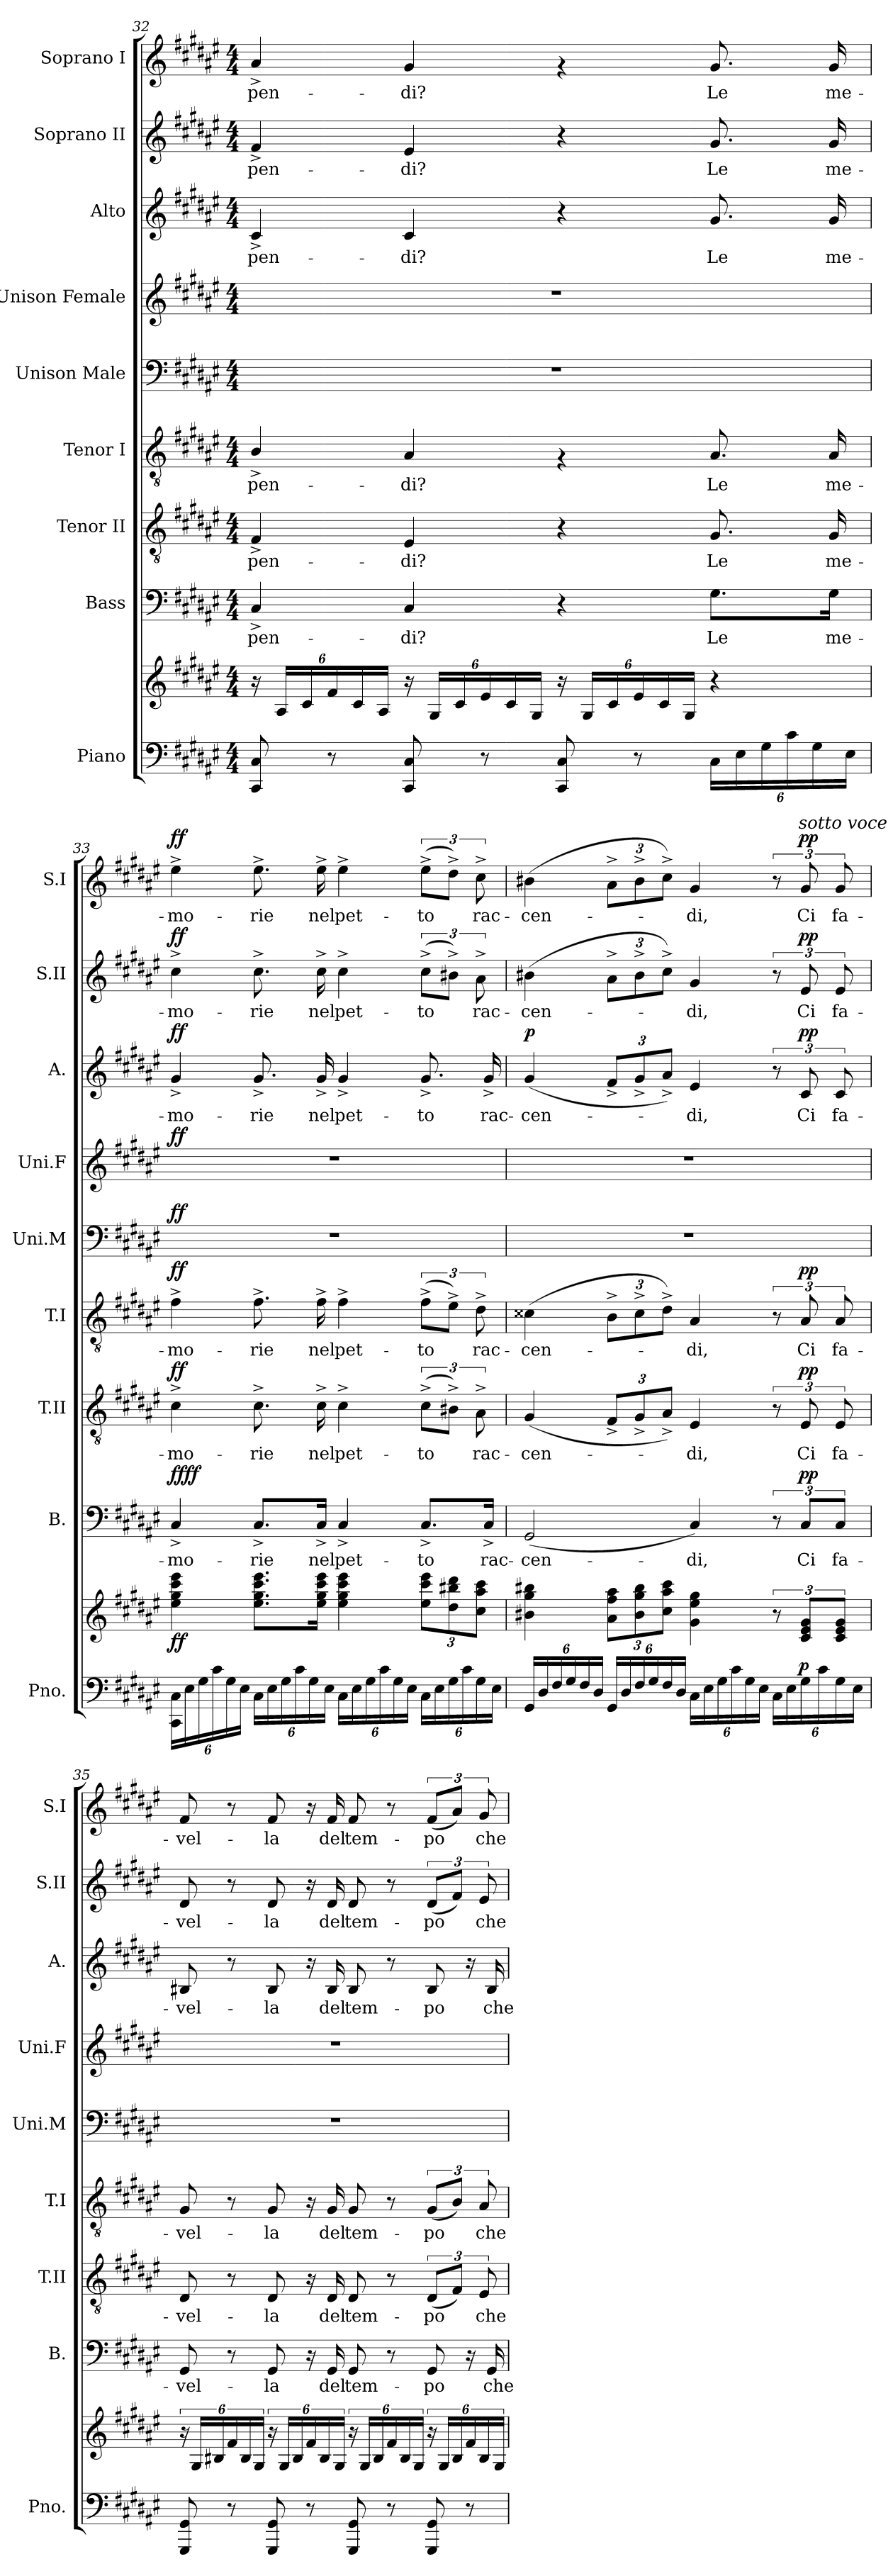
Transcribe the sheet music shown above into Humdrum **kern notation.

**kern	**kern	**dynam	**kern	**text	**dynam	**kern	**text	**dynam	**kern	**text	**dynam	**kern	**dynam	**kern	**dynam	**kern	**text	**dynam	**kern	**text	**dynam	**kern	**text	**dynam
*part9	*part9	*part9	*part8	*part8	*part8	*part7	*part7	*part7	*part6	*part6	*part6	*part5	*part5	*part4	*part4	*part3	*part3	*part3	*part2	*part2	*part2	*part1	*part1	*part1
*staff10	*staff9	*staff9/10	*staff8	*staff8	*staff8	*staff7	*staff7	*staff7	*staff6	*staff6	*staff6	*staff5	*staff5	*staff4	*staff4	*staff3	*staff3	*staff3	*staff2	*staff2	*staff2	*staff1	*staff1	*staff1
*I"Piano	*	*	*I"Bass	*	*	*I"Tenor II	*	*	*I"Tenor I	*	*	*I"Unison Male	*	*I"Unison Female	*	*I"Alto	*	*	*I"Soprano II	*	*	*I"Soprano I	*	*
*I'Pno.	*	*	*I'B.	*	*	*I'T.II	*	*	*I'T.I	*	*	*I'Uni.M	*	*I'Uni.F	*	*I'A.	*	*	*I'S.II	*	*	*I'S.I	*	*
!!LO:PB:g=z
*clefF4	*clefG2	*	*clefF4	*	*	*clefGv2	*	*	*clefGv2	*	*	*clefF4	*	*clefG2	*	*clefG2	*	*	*clefG2	*	*	*clefG2	*	*
*	*	*	*	*	*	*	*	*	*ITrd1c2	*	*	*ITrd1c2	*	*	*	*	*	*	*	*	*	*	*	*
*k[f#c#g#d#a#e#]	*k[f#c#g#d#a#e#]	*	*k[f#c#g#d#a#e#]	*	*	*k[f#c#g#d#a#e#]	*	*	*k[f#c#g#d#a#e#]	*	*	*k[f#c#g#d#a#e#]	*	*k[f#c#g#d#a#e#]	*	*k[f#c#g#d#a#e#]	*	*	*k[f#c#g#d#a#e#]	*	*	*k[f#c#g#d#a#e#]	*	*
*M4/4	*M4/4	*	*M4/4	*	*	*M4/4	*	*	*M4/4	*	*	*M4/4	*	*M4/4	*	*M4/4	*	*	*M4/4	*	*	*M4/4	*	*
*	*Xbrackettup	*	*	*	*	*	*	*	*	*	*	*	*	*	*	*	*	*	*	*	*	*	*	*
=32	=32	=32	=32	=32	=32	=32	=32	=32	=32	=32	=32	=32	=32	=32	=32	=32	=32	=32	=32	=32	=32	=32	=32	=32
8CC#/ 8C#/	24r	.	4C#^/	pen-	.	4F#^/	pen-	.	4A#^/	pen-	.	1r	.	1r	.	4c#^/	pen-	.	4f#^/	pen-	.	4a#^/	pen-	.
.	24A#/LL	.	.	.	.	.	.	.	.	.	.	.	.	.	.	.	.	.	.	.	.	.	.	.
.	24c#/	.	.	.	.	.	.	.	.	.	.	.	.	.	.	.	.	.	.	.	.	.	.	.
8r	24f#/	.	.	.	.	.	.	.	.	.	.	.	.	.	.	.	.	.	.	.	.	.	.	.
.	24c#/	.	.	.	.	.	.	.	.	.	.	.	.	.	.	.	.	.	.	.	.	.	.	.
.	24A#/JJ	.	.	.	.	.	.	.	.	.	.	.	.	.	.	.	.	.	.	.	.	.	.	.
8CC#/ 8C#/	24r	.	4C#/	-di?	.	4E#/	-di?	.	4G#/	-di?	.	.	.	.	.	4c#/	-di?	.	4e#/	-di?	.	4g#/	-di?	.
.	24G#/LL	.	.	.	.	.	.	.	.	.	.	.	.	.	.	.	.	.	.	.	.	.	.	.
.	24c#/	.	.	.	.	.	.	.	.	.	.	.	.	.	.	.	.	.	.	.	.	.	.	.
8r	24e#/	.	.	.	.	.	.	.	.	.	.	.	.	.	.	.	.	.	.	.	.	.	.	.
.	24c#/	.	.	.	.	.	.	.	.	.	.	.	.	.	.	.	.	.	.	.	.	.	.	.
.	24G#/JJ	.	.	.	.	.	.	.	.	.	.	.	.	.	.	.	.	.	.	.	.	.	.	.
8CC#/ 8C#/	24r	.	4r	.	.	4r	.	.	4rG	.	.	.	.	.	.	4r	.	.	4r	.	.	4rg	.	.
.	24G#/LL	.	.	.	.	.	.	.	.	.	.	.	.	.	.	.	.	.	.	.	.	.	.	.
.	24c#/	.	.	.	.	.	.	.	.	.	.	.	.	.	.	.	.	.	.	.	.	.	.	.
8r	24e#/	.	.	.	.	.	.	.	.	.	.	.	.	.	.	.	.	.	.	.	.	.	.	.
.	24c#/	.	.	.	.	.	.	.	.	.	.	.	.	.	.	.	.	.	.	.	.	.	.	.
.	24G#/JJ	.	.	.	.	.	.	.	.	.	.	.	.	.	.	.	.	.	.	.	.	.	.	.
*Xbrackettup	*	*	*	*	*	*	*	*	*	*	*	*	*	*	*	*	*	*	*	*	*	*	*	*
24C#\LL	4r	.	8.G#\L	Le	.	8.G#/	Le	.	8.G#/	Le	.	.	.	.	.	8.g#/	Le	.	8.g#/	Le	.	8.g#/	Le	.
24E#\	.	.	.	.	.	.	.	.	.	.	.	.	.	.	.	.	.	.	.	.	.	.	.	.
24G#\	.	.	.	.	.	.	.	.	.	.	.	.	.	.	.	.	.	.	.	.	.	.	.	.
24c#\	.	.	.	.	.	.	.	.	.	.	.	.	.	.	.	.	.	.	.	.	.	.	.	.
24G#\	.	.	.	.	.	.	.	.	.	.	.	.	.	.	.	.	.	.	.	.	.	.	.	.
.	.	.	16G#\Jk	me-	.	16G#/	me-	.	16G#/	me-	.	.	.	.	.	16g#/	me-	.	16g#/	me-	.	16g#/	me-	.
24E#\JJ	.	.	.	.	.	.	.	.	.	.	.	.	.	.	.	.	.	.	.	.	.	.	.	.
=33	=33	=33	=33	=33	=33	=33	=33	=33	=33	=33	=33	=33	=33	=33	=33	=33	=33	=33	=33	=33	=33	=33	=33	=33
!	!	!LO:DY:b	!	!	!LO:DY:a	!	!	!	!	!	!	!	!	!	!	!	!	!	!	!	!	!	!	!
!	!	!	!	!	!LO:DY:n=1:a	!	!	!LO:DY:a	!	!	!LO:DY:a	!	!LO:DY:a	!	!LO:DY:a	!	!	!LO:DY:a	!	!	!LO:DY:a	!	!	!LO:DY:a
24CC#\ 24C#\LL	4ee#\ 4gg#\ 4ccc#\ 4eee#\	ff	4C#^/	-mo-	ff ff	4c#^\	-mo-	ff	4e#^\	-mo-	ff	1r	ff	1r	ff	4g#^/	-mo-	ff	4cc#^\	-mo-	ff	4ee#^\	-mo-	ff
24E#\	.	.	.	.	.	.	.	.	.	.	.	.	.	.	.	.	.	.	.	.	.	.	.	.
24G#\	.	.	.	.	.	.	.	.	.	.	.	.	.	.	.	.	.	.	.	.	.	.	.	.
24c#\	.	.	.	.	.	.	.	.	.	.	.	.	.	.	.	.	.	.	.	.	.	.	.	.
24G#\	.	.	.	.	.	.	.	.	.	.	.	.	.	.	.	.	.	.	.	.	.	.	.	.
24E#\JJ	.	.	.	.	.	.	.	.	.	.	.	.	.	.	.	.	.	.	.	.	.	.	.	.
24C#\LL	8.ee#\ 8.gg#\ 8.ccc#\ 8.eee#\L	.	8.C#^/L	-rie	.	8.c#^\	-rie	.	8.e#^\	-rie	.	.	.	.	.	8.g#^/	-rie	.	8.cc#^\	-rie	.	8.ee#^\	-rie	.
24E#\	.	.	.	.	.	.	.	.	.	.	.	.	.	.	.	.	.	.	.	.	.	.	.	.
24G#\	.	.	.	.	.	.	.	.	.	.	.	.	.	.	.	.	.	.	.	.	.	.	.	.
24c#\	.	.	.	.	.	.	.	.	.	.	.	.	.	.	.	.	.	.	.	.	.	.	.	.
24G#\	.	.	.	.	.	.	.	.	.	.	.	.	.	.	.	.	.	.	.	.	.	.	.	.
.	16ee#\ 16gg#\ 16ccc#\ 16eee#\Jk	.	16C#^/Jk	nel	.	16c#^\	nel	.	16e#^\	nel	.	.	.	.	.	16g#^/	nel	.	16cc#^\	nel	.	16ee#^\	nel	.
24E#\JJ	.	.	.	.	.	.	.	.	.	.	.	.	.	.	.	.	.	.	.	.	.	.	.	.
24C#\LL	4ee#\ 4gg#\ 4ccc#\ 4eee#\	.	4C#^/	pet-	.	4c#^\	pet-	.	4e#^\	pet-	.	.	.	.	.	4g#^/	pet-	.	4cc#^\	pet-	.	4ee#^\	pet-	.
24E#\	.	.	.	.	.	.	.	.	.	.	.	.	.	.	.	.	.	.	.	.	.	.	.	.
24G#\	.	.	.	.	.	.	.	.	.	.	.	.	.	.	.	.	.	.	.	.	.	.	.	.
24c#\	.	.	.	.	.	.	.	.	.	.	.	.	.	.	.	.	.	.	.	.	.	.	.	.
24G#\	.	.	.	.	.	.	.	.	.	.	.	.	.	.	.	.	.	.	.	.	.	.	.	.
24E#\JJ	.	.	.	.	.	.	.	.	.	.	.	.	.	.	.	.	.	.	.	.	.	.	.	.
24C#\LL	12ee#\ 12ccc#\ 12eee#\L	.	8.C#^/L	-to	.	(12c#^\L	-to	.	(12e#^\L	-to	.	.	.	.	.	8.g#^/	-to	.	(12cc#^\L	-to	.	(12ee#^\L	-to	.
24E#\	.	.	.	.	.	.	.	.	.	.	.	.	.	.	.	.	.	.	.	.	.	.	.	.
24G#\	12dd#\ 12bb#X\ 12ddd#\	.	.	.	.	12B#X^\J)	.	.	12d#^\J)	.	.	.	.	.	.	.	.	.	12b#X^\J)	.	.	12dd#^\J)	.	.
24c#\	.	.	.	.	.	.	.	.	.	.	.	.	.	.	.	.	.	.	.	.	.	.	.	.
24G#\	12cc#\ 12aa#\ 12ccc#\J	.	.	.	.	12A#^\	rac-	.	12c#^\	rac-	.	.	.	.	.	.	.	.	12a#^\	rac-	.	12cc#^\	rac-	.
.	.	.	16C#^/Jk	rac-	.	.	.	.	.	.	.	.	.	.	.	16g#^/	rac-	.	.	.	.	.	.	.
24E#\JJ	.	.	.	.	.	.	.	.	.	.	.	.	.	.	.	.	.	.	.	.	.	.	.	.
=34	=34	=34	=34	=34	=34	=34	=34	=34	=34	=34	=34	=34	=34	=34	=34	=34	=34	=34	=34	=34	=34	=34	=34	=34
!	!	!	!	!	!	!	!	!	!	!	!	!	!	!	!	!	!	!LO:DY:a	!	!	!	!	!	!
24GG#/LL	4b#X\ 4gg#\ 4bb#X\	.	(2GG#/	-cen-	.	(4G#/	-cen-	.	(4B#X\	-cen-	.	1r	.	1r	.	(4g#/	-cen-	p	(4b#X\	-cen-	.	(4b#X\	-cen-	.
24D#/	.	.	.	.	.	.	.	.	.	.	.	.	.	.	.	.	.	.	.	.	.	.	.	.
24F#/	.	.	.	.	.	.	.	.	.	.	.	.	.	.	.	.	.	.	.	.	.	.	.	.
24G#/	.	.	.	.	.	.	.	.	.	.	.	.	.	.	.	.	.	.	.	.	.	.	.	.
24F#/	.	.	.	.	.	.	.	.	.	.	.	.	.	.	.	.	.	.	.	.	.	.	.	.
24D#/JJ	.	.	.	.	.	.	.	.	.	.	.	.	.	.	.	.	.	.	.	.	.	.	.	.
*	*	*	*	*	*	*Xbrackettup	*	*	*Xbrackettup	*	*	*	*	*	*	*Xbrackettup	*	*	*Xbrackettup	*	*	*Xbrackettup	*	*
24GG#/LL	12a#\ 12ff#\ 12aa#\L	.	.	.	.	12F#^/L	.	.	12A#^\L	.	.	.	.	.	.	12f#^/L	.	.	12a#^\L	.	.	12a#^\L	.	.
24D#/	.	.	.	.	.	.	.	.	.	.	.	.	.	.	.	.	.	.	.	.	.	.	.	.
24F#/	12b#\ 12gg#\ 12bb#\	.	.	.	.	12G#^/	.	.	12B#^\	.	.	.	.	.	.	12g#^/	.	.	12b#^\	.	.	12b#^\	.	.
24G#/	.	.	.	.	.	.	.	.	.	.	.	.	.	.	.	.	.	.	.	.	.	.	.	.
24F#/	12cc#\ 12aa#\ 12ccc#\J	.	.	.	.	12A#^/J)	.	.	12c#^\J)	.	.	.	.	.	.	12a#^/J)	.	.	12cc#^\J)	.	.	12cc#^\J)	.	.
24D#/JJ	.	.	.	.	.	.	.	.	.	.	.	.	.	.	.	.	.	.	.	.	.	.	.	.
24C#\LL	4g#\ 4ee#\ 4gg#\	.	4C#/)	-di,	.	4E#/	-di,	.	4G#/	-di,	.	.	.	.	.	4e#/	-di,	.	4g#/	-di,	.	4g#/	-di,	.
24E#\	.	.	.	.	.	.	.	.	.	.	.	.	.	.	.	.	.	.	.	.	.	.	.	.
24G#\	.	.	.	.	.	.	.	.	.	.	.	.	.	.	.	.	.	.	.	.	.	.	.	.
24c#\	.	.	.	.	.	.	.	.	.	.	.	.	.	.	.	.	.	.	.	.	.	.	.	.
24G#\	.	.	.	.	.	.	.	.	.	.	.	.	.	.	.	.	.	.	.	.	.	.	.	.
24E#\JJ	.	.	.	.	.	.	.	.	.	.	.	.	.	.	.	.	.	.	.	.	.	.	.	.
*	*brackettup	*	*	*	*	*brackettup	*	*	*brackettup	*	*	*	*	*	*	*brackettup	*	*	*brackettup	*	*	*brackettup	*	*
24C#\LL	12r	.	12r	.	.	12r	.	.	12r	.	.	.	.	.	.	12r	.	.	12r	.	.	12r	.	.
24E#\	.	.	.	.	.	.	.	.	.	.	.	.	.	.	.	.	.	.	.	.	.	.	.	.
!	!	!	!	!	!	!	!	!	!	!	!	!	!	!	!	!	!	!	!	!	!	!LO:TX:a:i:t=sotto voce	!	!
!	!	!LO:DY:a=2	!	!	!LO:DY:a	!	!	!LO:DY:a	!	!	!LO:DY:a	!	!	!	!	!	!	!LO:DY:a	!	!	!LO:DY:a	!	!	!LO:DY:a
24G#\	12c#/ 12e#/ 12g#/L	p	12C#/L	Ci	pp	12E#/	Ci	pp	12G#/	Ci	pp	.	.	.	.	12c#/	Ci	pp	12e#/	Ci	pp	12g#/	Ci	pp
24c#\	.	.	.	.	.	.	.	.	.	.	.	.	.	.	.	.	.	.	.	.	.	.	.	.
24G#\	12c#/ 12e#/ 12g#/J	.	12C#/J	fa-	.	12E#/	fa-	.	12G#/	fa-	.	.	.	.	.	12c#/	fa-	.	12e#/	fa-	.	12g#/	fa-	.
24E#\JJ	.	.	.	.	.	.	.	.	.	.	.	.	.	.	.	.	.	.	.	.	.	.	.	.
!!LO:LB:g=z
=35	=35	=35	=35	=35	=35	=35	=35	=35	=35	=35	=35	=35	=35	=35	=35	=35	=35	=35	=35	=35	=35	=35	=35	=35
8GGG#/ 8GG#/	24r	.	8GG#/	-vel-	.	8D#/	-vel-	.	8F#/	-vel-	.	1r	.	1r	.	8B#X/	-vel-	.	8d#/	-vel-	.	8f#/	-vel-	.
.	24G#/LL	.	.	.	.	.	.	.	.	.	.	.	.	.	.	.	.	.	.	.	.	.	.	.
.	24B#X/	.	.	.	.	.	.	.	.	.	.	.	.	.	.	.	.	.	.	.	.	.	.	.
8r	24f#/	.	8r	.	.	8r	.	.	8r	.	.	.	.	.	.	8r	.	.	8r	.	.	8r	.	.
.	24B#/	.	.	.	.	.	.	.	.	.	.	.	.	.	.	.	.	.	.	.	.	.	.	.
.	24G#/JJ	.	.	.	.	.	.	.	.	.	.	.	.	.	.	.	.	.	.	.	.	.	.	.
8GGG#/ 8GG#/	24r	.	8GG#/	-la	.	8D#/	-la	.	8F#/	-la	.	.	.	.	.	8B#/	-la	.	8d#/	-la	.	8f#/	-la	.
.	24G#/LL	.	.	.	.	.	.	.	.	.	.	.	.	.	.	.	.	.	.	.	.	.	.	.
.	24B#/	.	.	.	.	.	.	.	.	.	.	.	.	.	.	.	.	.	.	.	.	.	.	.
8r	24f#/	.	16r	.	.	16r	.	.	16r	.	.	.	.	.	.	16r	.	.	16r	.	.	16r	.	.
.	24B#/	.	.	.	.	.	.	.	.	.	.	.	.	.	.	.	.	.	.	.	.	.	.	.
.	.	.	16GG#/	del	.	16D#/	del	.	16F#/	del	.	.	.	.	.	16B#/	del	.	16d#/	del	.	16f#/	del	.
.	24G#/JJ	.	.	.	.	.	.	.	.	.	.	.	.	.	.	.	.	.	.	.	.	.	.	.
8GGG#/ 8GG#/	24r	.	8GG#/	tem-	.	8D#/	tem-	.	8F#/	tem-	.	.	.	.	.	8B#/	tem-	.	8d#/	tem-	.	8f#/	tem-	.
.	24G#/LL	.	.	.	.	.	.	.	.	.	.	.	.	.	.	.	.	.	.	.	.	.	.	.
.	24B#/	.	.	.	.	.	.	.	.	.	.	.	.	.	.	.	.	.	.	.	.	.	.	.
8r	24f#/	.	8r	.	.	8r	.	.	8r	.	.	.	.	.	.	8r	.	.	8r	.	.	8r	.	.
.	24B#/	.	.	.	.	.	.	.	.	.	.	.	.	.	.	.	.	.	.	.	.	.	.	.
.	24G#/JJ	.	.	.	.	.	.	.	.	.	.	.	.	.	.	.	.	.	.	.	.	.	.	.
8GGG#/ 8GG#/	24r	.	8GG#/	-po	.	(12D#/L	-po	.	(12F#/L	-po	.	.	.	.	.	8B#/	-po	.	(12d#/L	-po	.	(12f#/L	-po	.
.	24G#/LL	.	.	.	.	.	.	.	.	.	.	.	.	.	.	.	.	.	.	.	.	.	.	.
.	24B#/	.	.	.	.	12F#/J)	.	.	12A#/J)	.	.	.	.	.	.	.	.	.	12f#/J)	.	.	12a#/J)	.	.
8r	24f#/	.	16r	.	.	.	.	.	.	.	.	.	.	.	.	16r	.	.	.	.	.	.	.	.
.	24B#/	.	.	.	.	12E#/	che	.	12G#/	che	.	.	.	.	.	.	.	.	12e#/	che	.	12g#/	che	.
.	.	.	16GG#/	che	.	.	.	.	.	.	.	.	.	.	.	16B#/	che	.	.	.	.	.	.	.
.	24G#/JJ	.	.	.	.	.	.	.	.	.	.	.	.	.	.	.	.	.	.	.	.	.	.	.
=	=	=	=	=	=	=	=	=	=	=	=	=	=	=	=	=	=	=	=	=	=	=	=	=
*-	*-	*-	*-	*-	*-	*-	*-	*-	*-	*-	*-	*-	*-	*-	*-	*-	*-	*-	*-	*-	*-	*-	*-	*-
